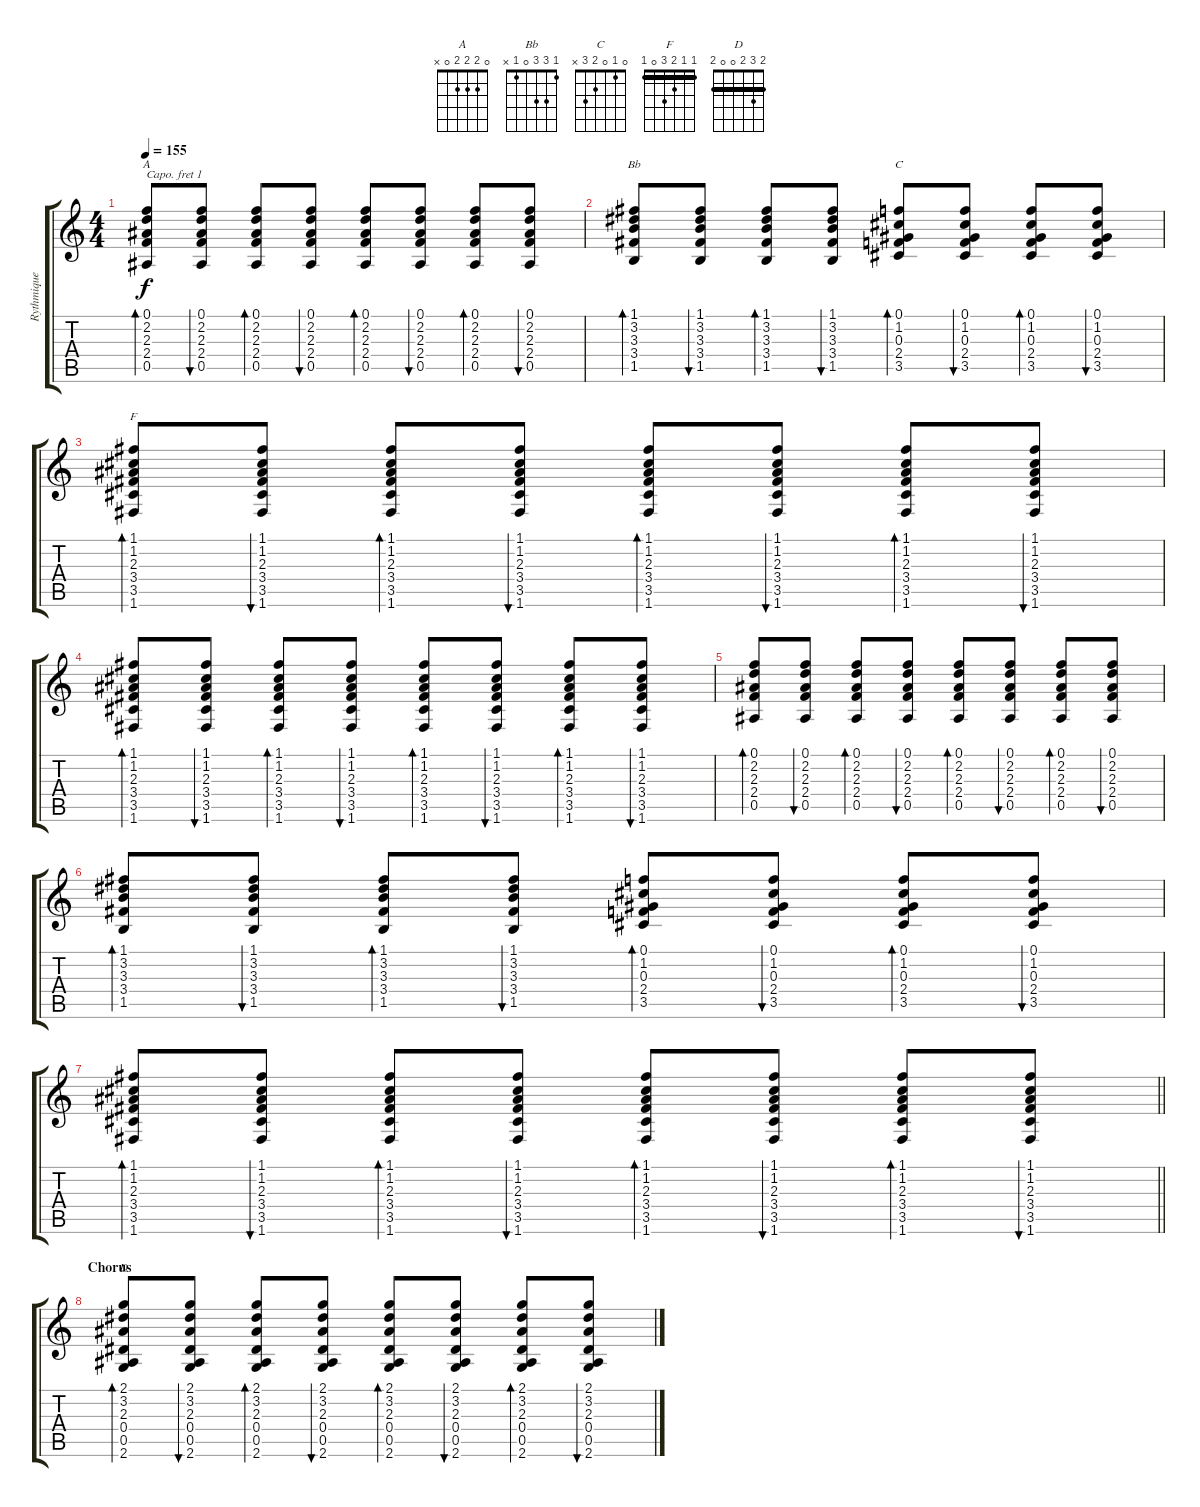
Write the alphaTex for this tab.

\track ("Rythmique" "Rythmique") {instrument acousticguitarsteel}
\staff {score tabs}
\capo 1
\tuning (E4 B3 G3 D3 A2 E2) {hide}
\chord ("A" 0 2 2 2 0 x)
\chord ("Bb" 1 3 3 0 1 x)
\chord ("C" 0 1 0 2 3 x)
\chord ("F" 1 1 2 3 0 1) {barre 1}
\chord ("D" 2 3 2 0 0 2) {barre 2}
\ts (4 4)
\tempo 155
\clef g2
\ks c
(0.1 2.2 2.3 2.4 0.5).8{bd 60 ch "A" dy f} (0.1 2.2 2.3 2.4 0.5).8{bu 60} (0.1 2.2 2.3 2.4 0.5).8{bd 60} (0.1 2.2 2.3 2.4 0.5).8{bu 60} (0.1 2.2 2.3 2.4 0.5).8{bd 60} (0.1 2.2 2.3 2.4 0.5).8{bu 60} (0.1 2.2 2.3 2.4 0.5).8{bd 60} (0.1 2.2 2.3 2.4 0.5).8{bu 60} |
(1.1 3.2 3.3 3.4 1.5).8{bd 60 ch "Bb"} (1.1 3.2 3.3 3.4 1.5).8{bu 60} (1.1 3.2 3.3 3.4 1.5).8{bd 60} (1.1 3.2 3.3 3.4 1.5).8{bu 60} (0.1 1.2 0.3 2.4 3.5).8{bd 60 ch "C"} (0.1 1.2 0.3 2.4 3.5).8{bu 60} (0.1 1.2 0.3 2.4 3.5).8{bd 60} (0.1 1.2 0.3 2.4 3.5).8{bu 60} |
(1.1 1.2 2.3 3.4 3.5 1.6).8{bd 60 ch "F"} (1.1 1.2 2.3 3.4 3.5 1.6).8{bu 60} (1.1 1.2 2.3 3.4 3.5 1.6).8{bd 60} (1.1 1.2 2.3 3.4 3.5 1.6).8{bu 60} (1.1 1.2 2.3 3.4 3.5 1.6).8{bd 60} (1.1 1.2 2.3 3.4 3.5 1.6).8{bu 60} (1.1 1.2 2.3 3.4 3.5 1.6).8{bd 60} (1.1 1.2 2.3 3.4 3.5 1.6).8{bu 60} |
(1.1 1.2 2.3 3.4 3.5 1.6).8{bd 60} (1.1 1.2 2.3 3.4 3.5 1.6).8{bu 60} (1.1 1.2 2.3 3.4 3.5 1.6).8{bd 60} (1.1 1.2 2.3 3.4 3.5 1.6).8{bu 60} (1.1 1.2 2.3 3.4 3.5 1.6).8{bd 60} (1.1 1.2 2.3 3.4 3.5 1.6).8{bu 60} (1.1 1.2 2.3 3.4 3.5 1.6).8{bd 60} (1.1 1.2 2.3 3.4 3.5 1.6).8{bu 60} |
(0.1 2.2 2.3 2.4 0.5).8{bd 60} (0.1 2.2 2.3 2.4 0.5).8{bu 60} (0.1 2.2 2.3 2.4 0.5).8{bd 60} (0.1 2.2 2.3 2.4 0.5).8{bu 60} (0.1 2.2 2.3 2.4 0.5).8{bd 60} (0.1 2.2 2.3 2.4 0.5).8{bu 60} (0.1 2.2 2.3 2.4 0.5).8{bd 60} (0.1 2.2 2.3 2.4 0.5).8{bu 60} |
(1.1 3.2 3.3 3.4 1.5).8{bd 60} (1.1 3.2 3.3 3.4 1.5).8{bu 60} (1.1 3.2 3.3 3.4 1.5).8{bd 60} (1.1 3.2 3.3 3.4 1.5).8{bu 60} (0.1 1.2 0.3 2.4 3.5).8{bd 60} (0.1 1.2 0.3 2.4 3.5).8{bu 60} (0.1 1.2 0.3 2.4 3.5).8{bd 60} (0.1 1.2 0.3 2.4 3.5).8{bu 60} |
\barLineRight lightlight
(1.1 1.2 2.3 3.4 3.5 1.6).8{bd 60} (1.1 1.2 2.3 3.4 3.5 1.6).8{bu 60} (1.1 1.2 2.3 3.4 3.5 1.6).8{bd 60} (1.1 1.2 2.3 3.4 3.5 1.6).8{bu 60} (1.1 1.2 2.3 3.4 3.5 1.6).8{bd 60} (1.1 1.2 2.3 3.4 3.5 1.6).8{bu 60} (1.1 1.2 2.3 3.4 3.5 1.6).8{bd 60} (1.1 1.2 2.3 3.4 3.5 1.6).8{bu 60} |
\section ("" "Chorus")
(2.1 3.2 2.3 0.4 0.5 2.6).8{bd 60 ch "D"} (2.1 3.2 2.3 0.4 0.5 2.6).8{bu 60} (2.1 3.2 2.3 0.4 0.5 2.6).8{bd 60} (2.1 3.2 2.3 0.4 0.5 2.6).8{bu 60} (2.1 3.2 2.3 0.4 0.5 2.6).8{bd 60} (2.1 3.2 2.3 0.4 0.5 2.6).8{bu 60} (2.1 3.2 2.3 0.4 0.5 2.6).8{bd 60} (2.1 3.2 2.3 0.4 0.5 2.6).8{bu 60}
